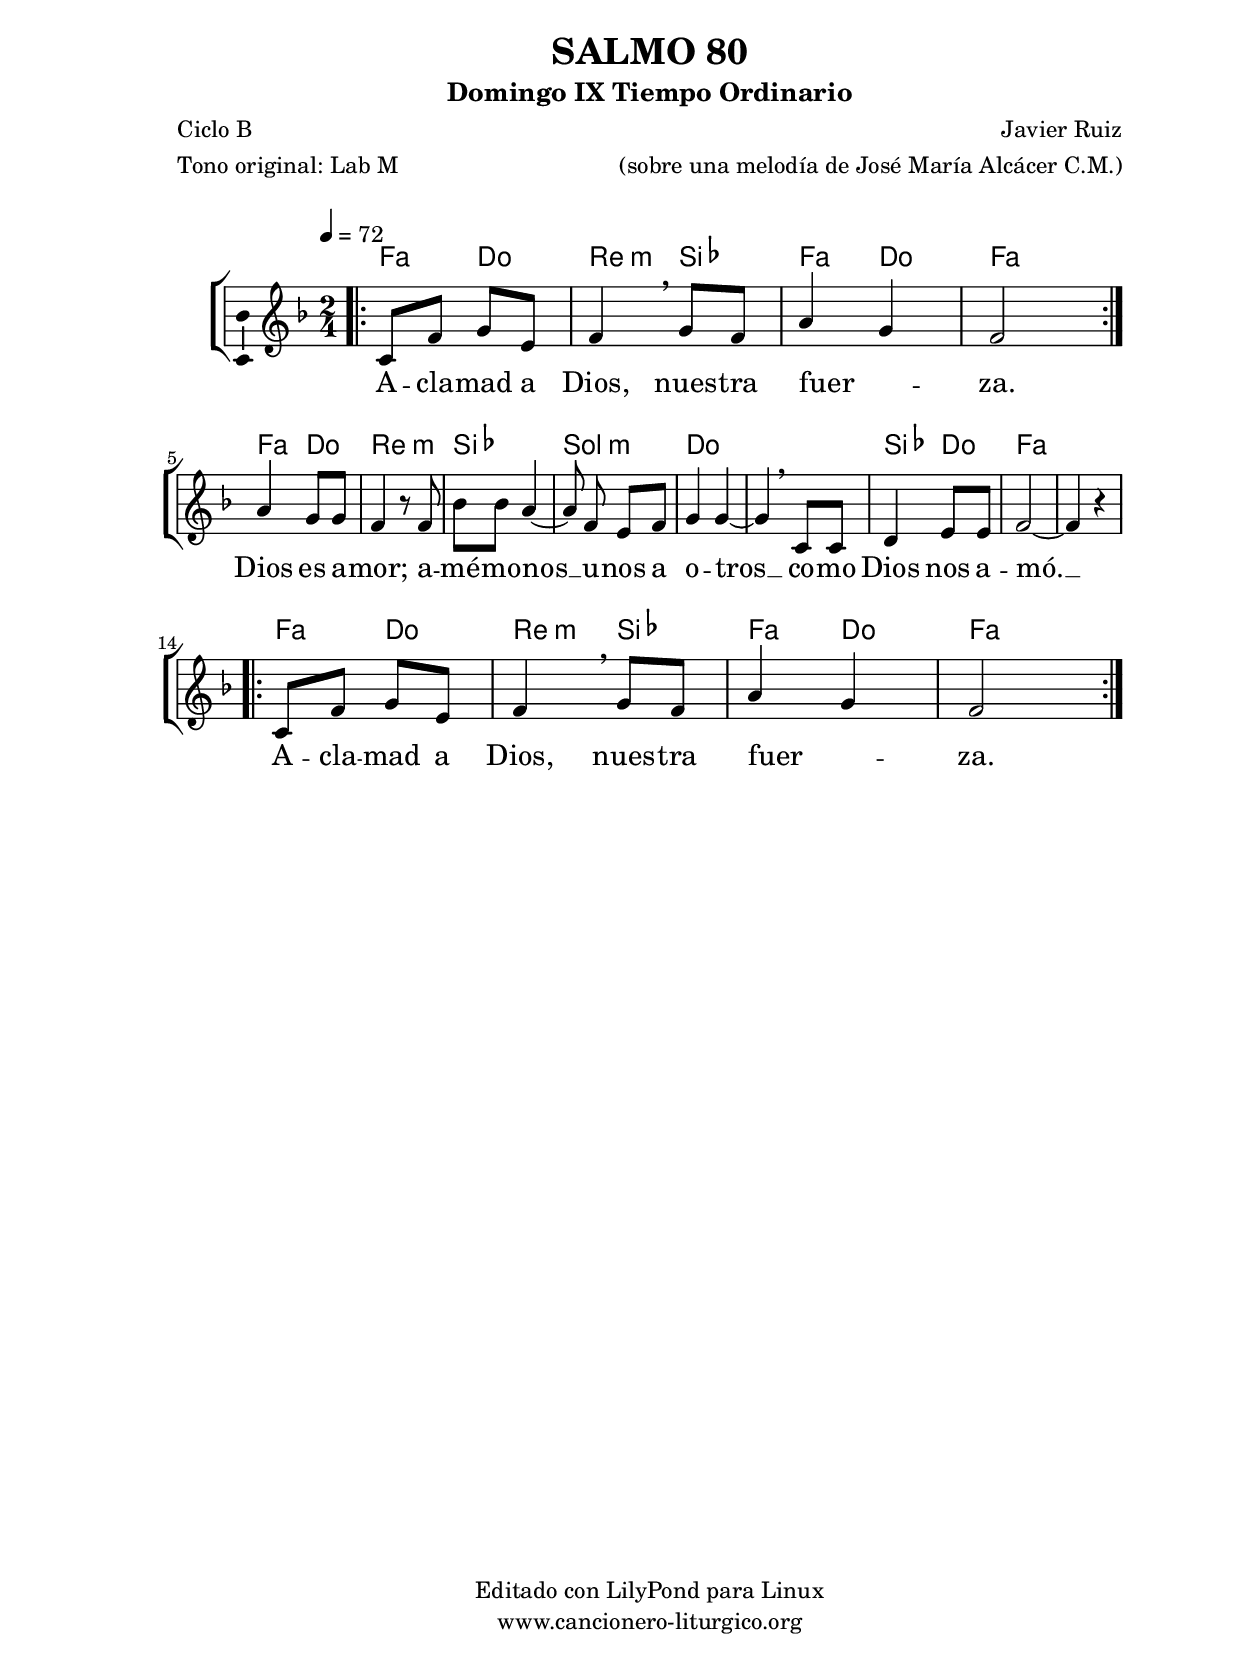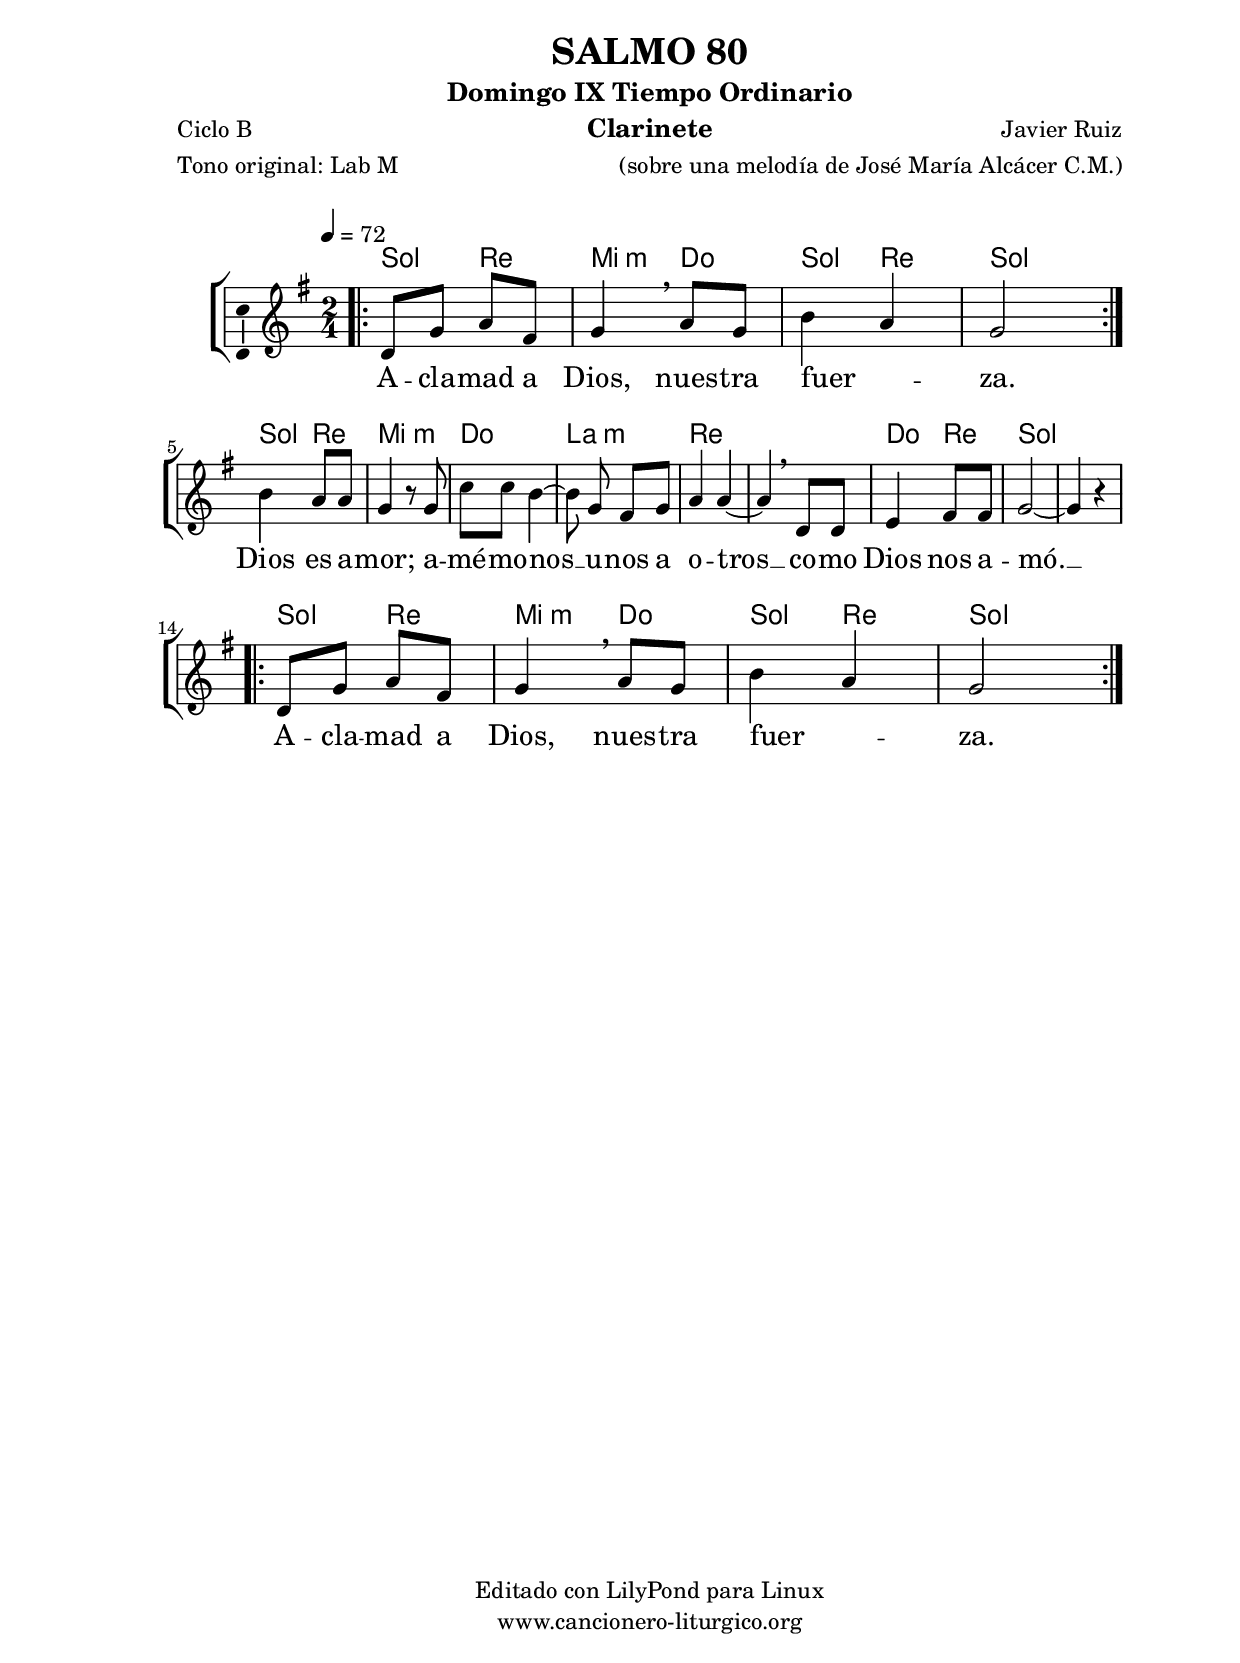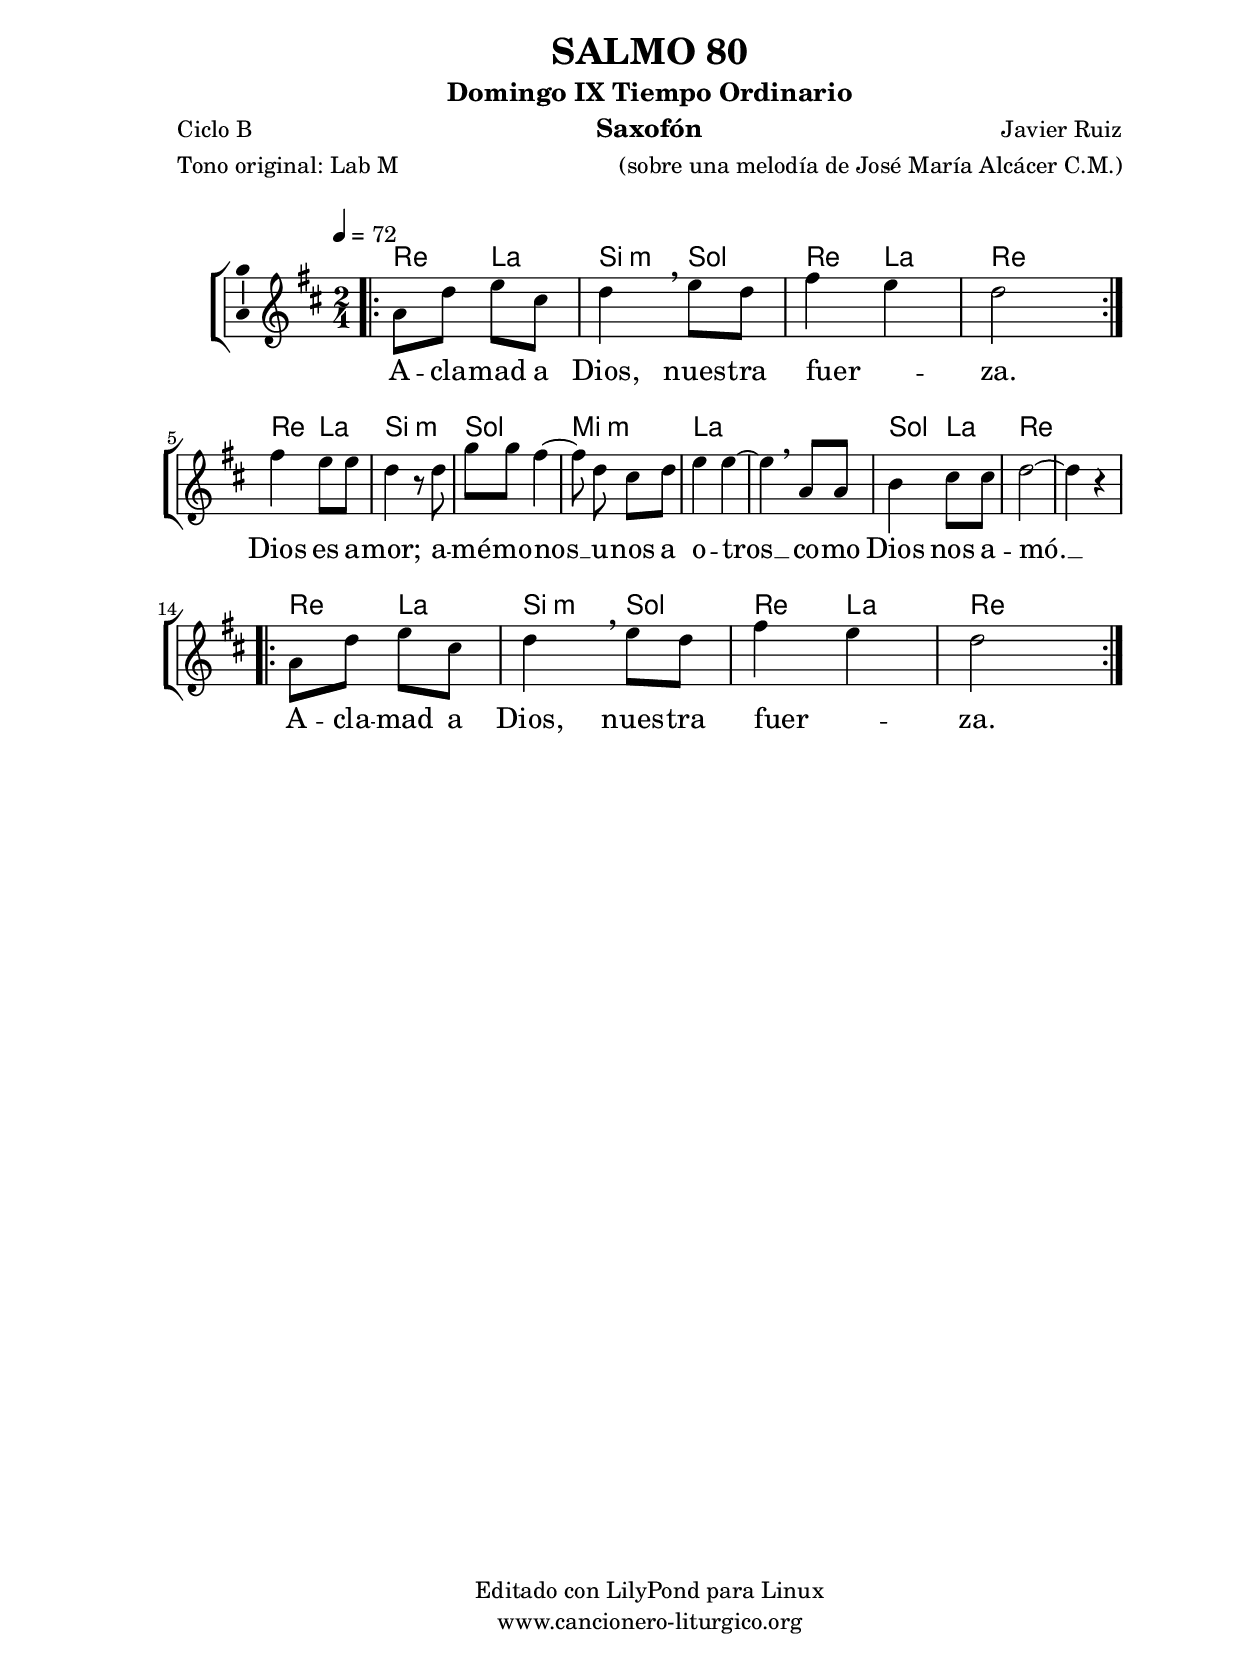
%
%para convertir .midi en .wav:
%timidity filename.midi -Ow -o finename.wav
%
%
%Para convertir de .wav a .mp3:
%lame -h -m j filename.wav
%
%
%para escuchar el midi:
%timidity nombrefichero.midi
%


%versión de lilypond para la que se ha escrito esta partitura:
\version "2.16.0"

	%Tamaño papel
	#(set-default-paper-size "a4")
	%Tamaño partitura
	#(set-global-staff-size 20)
	%No responde al pulsar sobre una nota
	#(ly:set-option 'point-and-click #f)

%parámetros del encabezamiento:
\header {
	title = "SALMO 80"
	subtitle = "Domingo IX Tiempo Ordinario"
	composer = "Javier Ruiz"
	arranger = "(sobre una melodía de José María Alcácer C.M.)"
	poet = "Ciclo B"
	meter = "Tono original: Lab M"
%	arranger = "Tono original: Lab M"
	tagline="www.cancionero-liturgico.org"
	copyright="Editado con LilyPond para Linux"
	}

%parámetros asociados al papel:
\paper  {
	oddHeaderMarkup = \markup {\fill-line { \on-the-fly #not-first-page \fromproperty #'header:title \on-the-fly #not-first-page \fromproperty #'header:composer }}
	evenHeaderMarkup = \markup {\fill-line { \fromproperty #'header:composer \fromproperty #'header:title }}
	#(set-paper-size "a4")
	print-page-number = ##f
	first-page-number = 1
	print-first-page-number = ##f
%	head-separation = 3.0 \cm
	top-margin = 2.0 \cm
	bottom-margin = 0.5\cm
%%%	bottom-margin = -1.0\cm
	left-margin = 3.0 \cm
	line-width = 16.0 \cm 
	indent = 8\mm
	interscoreline = 2.\mm
	between-system-space = 15\mm
%	para que las partituras no llenen la hoja:
	ragged-bottom = ##t
%	idem para la última hoja:
	ragged-last-bottom = ##f
%	para que las partituras llenen el ancho del papel:
	ragged-last = ##f
	after-title-space = 2.5 \cm
%page-count=1
%system-count=8

	%Flexible Vertical Spacing
%	markup-markup-spacing =
%	#'((basic-distance . 15) (minimum-distance . 15) (padding . 3))
	markup-system-spacing =
	#'((basic-distance . 15) (minimum-distance . 15) (padding . 3))
	system-system-spacing =
	#'((basic-distance . 15) (minimum-distance . 15) (padding . 3))
	score-system-spacing =
	#'((basic-distance . 15) (minimum-distance . 15) (padding . 5))
%	top-system-spacing = % header
%	#'((basic-distance . 8) (minimum-distance . 0) (padding . 3))
%	top-markup-spacing =
%	#'((basic-distance . 20) (minimum-distance . 20) (padding . 3))
	last-bottom-spacing = % footer
	#'((basic-distance . 5) (minimum-distance . 5) (padding . 3))
%	score-markup-spacing =
%	#'((basic-distance . 16) (minimum-distance . 13) (padding . 3))

	}


%parámetros que afectan a toda la partitura:
global =  {
	%clave de sol (G):
	\clef G
	%armadura:
	\transpose aes f
	\key aes \major
	\tempo 4=72
	\set Score.tempoHideNote = ##f
	}


acordes = {
	\italianChords
	\chordmode {
	\transpose aes f
{

aes4 ees f:m des aes ees aes2
aes4 ees f2:m des bes:m ees s des4 ees aes2 s
aes4 ees f:m des aes ees aes2

	}
	}
}

melodia = 
	\transpose aes f
{
	\relative c'{
	\time 2/4
%	\partial 4*1

\bar "|:"
ees8 aes bes g
aes4 \breathe bes8 aes
c4 bes
aes2
\bar ":|"

%\bar "||"
\break

c4 bes8 bes
aes4 r8 aes8
des8 des c4~
c8 \noBeam aes g aes
bes4 bes~
bes4 \breathe ees,8 ees
f4 g8 g
aes2~
aes4 r4

%\bar "||"
\break

\bar "|:"
ees8 aes bes g
aes4 \breathe bes8 aes
c4 bes
aes2
\bar ":|"

%\bar "|."
	}
	}


texto = \lyricmode {
A -- cla -- mad a Dios, nues -- tra fuer -- _ za.
Dios es a -- mor;
a -- mé -- mo -- nos __ u -- nos a o -- tros __
co -- mo Dios nos a -- mó. __
A -- cla -- mad a Dios, nues -- tra fuer -- _ za.
	}


acordesStaff = \context ChordNames = acordesStaff <<
	\set chordChanges = ##t
	\acordes
	>>


vozStaff = \context Voice = vozStaff
\with {\consists "Ambitus_engraver"}
<<
%	\set Staff.instrumentName = ""
%	\set Staff.shortInstrumentName = ""
%	\set Staff.midiInstrument = #"clarinet"
%	\set Staff.midiInstrument = #"cello"
%	\set Staff.midiInstrument = #"flute"
	\set Staff.midiInstrument = #"electric guitar (jazz)"
%	\set Staff.midiInstrument = #"english horn"
%	\set Staff.midiInstrument = #"violin"
%	\set Staff.midiInstrument = #"glockenspiel"
	\set Staff.midiMinimumVolume = #0.7
	\set Staff.midiMaximumVolume = #0.9
	\global
	\melodia
	>>


textoStaff = \context Lyrics = textoStaff <<
	\lyricsto vozStaff \texto
	>>

\book {
	\score {
		\context ChoirStaff {
			\override StaffGroup.SystemStartBracket #'collapse-height = #1
			\override Score.SystemStartBar #'collapse-height = #1
			<<
			\acordesStaff
			\vozStaff
			\textoStaff
			>>
			}
		\layout {
	    		\context {
				\Lyrics
				\override LyricText #'font-size = #2
				}
	   		 \context {
				\Score
				%fontSize = #3
				\override StaffSymbol #'staff-space = #(magstep +3)
				%\override Beam #'thickness = #0.55
				%\override SpacingSpanner #'spacing-increment = #1.0
				%\override Slur #'height-limit = #1.5
				}
			}
		}
	\score {
		\unfoldRepeats
		\context ChoirStaff {
			<<
			\acordesStaff
			\vozStaff
			>>
			}
		\midi {
	  		\context {
	  			\Score
				tempoWholesPerMinute = #(ly:make-moment 70 4)
				}
			}
		}
	}

%Partitura para clarinete
#(define output-suffix "C")
\book {
	\header{
		instrument = "Clarinete"
		}
	\score {
		\context ChoirStaff {
			\override StaffGroup.SystemStartBracket #'collapse-height = #1
			\override Score.SystemStartBar #'collapse-height = #1
\transpose c d
			<<
			\acordesStaff
			\vozStaff
			\textoStaff
			>>
			}
		\layout {
	    		\context {
				\Lyrics
				\override LyricText #'font-size = #2
				}
	   		 \context {
				\Score
				%fontSize = #3
				\override StaffSymbol #'staff-space = #(magstep +3)
				%\override Beam #'thickness = #0.55
				%\override SpacingSpanner #'spacing-increment = #1.0
				%\override Slur #'height-limit = #1.5
				}
			}
		}
	}

%Partitura para saxofón
#(define output-suffix "S")
\book {
	\header{
		instrument = "Saxofón"
		}
	\score {
		\context ChoirStaff {
			\override StaffGroup.SystemStartBracket #'collapse-height = #1
			\override Score.SystemStartBar #'collapse-height = #1
\transpose c a
			<<
			\acordesStaff
			\vozStaff
			\textoStaff
			>>
			}
		\layout {
	    		\context {
				\Lyrics
				\override LyricText #'font-size = #2
				}
	   		 \context {
				\Score
				%fontSize = #3
				\override StaffSymbol #'staff-space = #(magstep +3)
				%\override Beam #'thickness = #0.55
				%\override SpacingSpanner #'spacing-increment = #1.0
				%\override Slur #'height-limit = #1.5
				}
			}
		}
	}

